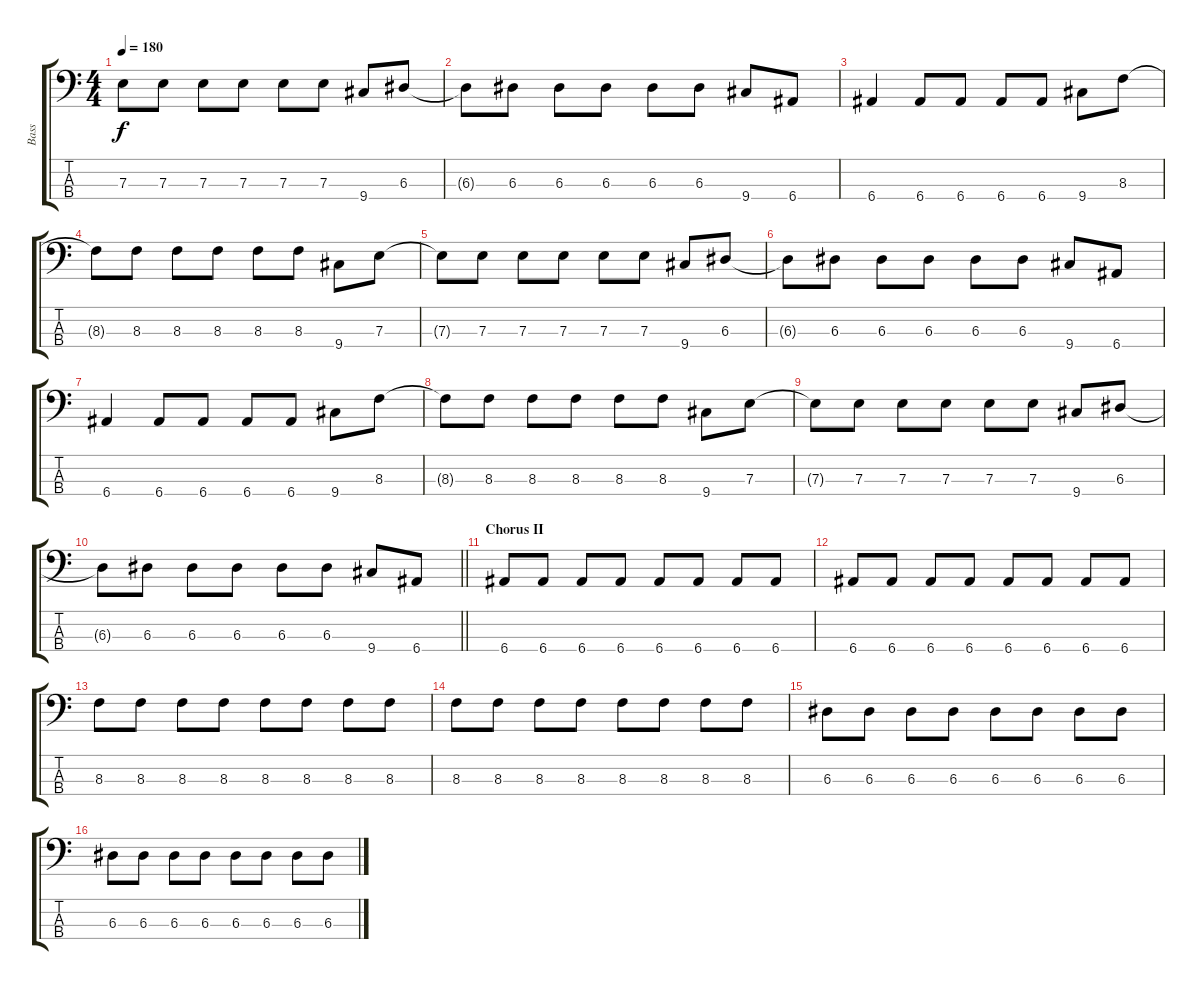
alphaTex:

\track ("Bass" "Bass") {instrument electricbasspick}
\staff {score tabs}
\tuning (G2 D2 A1 E1) {hide}
\ts (4 4)
\tempo 180
\clef f4
\ks c
7.3{t}.8{dy f} 7.3.8 7.3.8 7.3.8 7.3.8 7.3.8 9.4.8 6.3.8 |
6.3{t}.8 6.3.8 6.3.8 6.3.8 6.3.8 6.3.8 9.4.8 6.4.8 |
6.4.4 6.4.8 6.4.8 6.4.8 6.4.8 9.4.8 8.3.8 |
8.3{t}.8 8.3.8 8.3.8 8.3.8 8.3.8 8.3.8 9.4.8 7.3.8 |
7.3{t}.8 7.3.8 7.3.8 7.3.8 7.3.8 7.3.8 9.4.8 6.3.8 |
6.3{t}.8 6.3.8 6.3.8 6.3.8 6.3.8 6.3.8 9.4.8 6.4.8 |
6.4.4 6.4.8 6.4.8 6.4.8 6.4.8 9.4.8 8.3.8 |
8.3{t}.8 8.3.8 8.3.8 8.3.8 8.3.8 8.3.8 9.4.8 7.3.8 |
7.3{t}.8 7.3.8 7.3.8 7.3.8 7.3.8 7.3.8 9.4.8 6.3.8 |
\barLineRight lightlight
6.3{t}.8 6.3.8 6.3.8 6.3.8 6.3.8 6.3.8 9.4.8 6.4.8 |
\section ("" "Chorus II")
6.4.8 6.4.8 6.4.8 6.4.8 6.4.8 6.4.8 6.4.8 6.4.8 |
6.4.8 6.4.8 6.4.8 6.4.8 6.4.8 6.4.8 6.4.8 6.4.8 |
8.3.8 8.3.8 8.3.8 8.3.8 8.3.8 8.3.8 8.3.8 8.3.8 |
8.3.8 8.3.8 8.3.8 8.3.8 8.3.8 8.3.8 8.3.8 8.3.8 |
6.3.8 6.3.8 6.3.8 6.3.8 6.3.8 6.3.8 6.3.8 6.3.8 |
6.3.8 6.3.8 6.3.8 6.3.8 6.3.8 6.3.8 6.3.8 6.3.8
